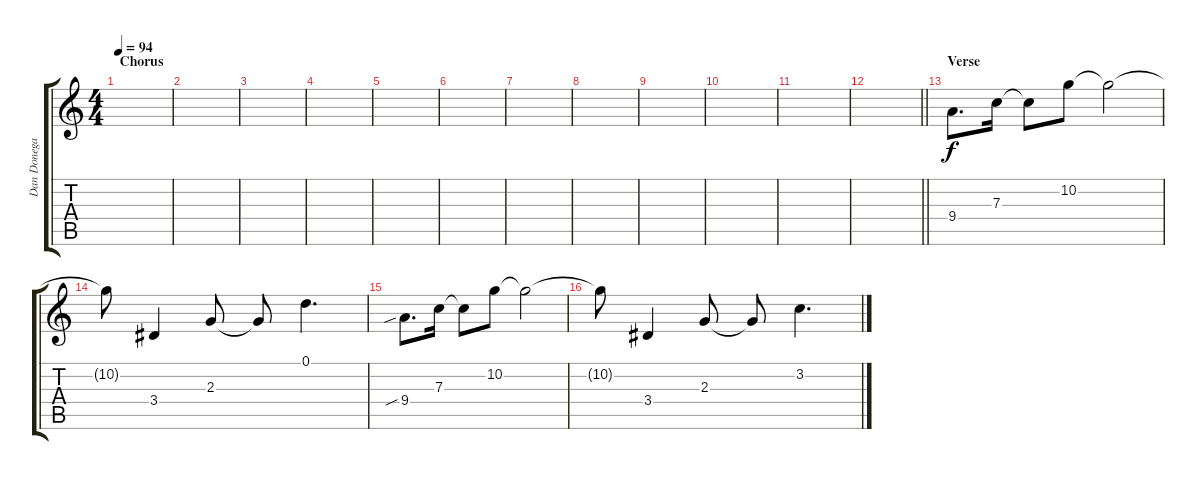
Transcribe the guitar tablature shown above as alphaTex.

\track ("Dan Donegan" "Dan Donega") {instrument distortionguitar}
\staff {score tabs}
\tuning (D4 A3 F3 C3 G2 C2) {hide}
\ts (4 4)
\section ("" "Chorus")
\tempo 94
\clef g2
\ks c
|
|
|
|
|
|
|
|
|
|
|
\barLineRight lightlight
|
\section ("" "Verse")
9.4.8{d} 7.3.16 7.3{t}.8 10.2.8 10.2{t}.2 |
10.2{t}.8 3.4.4 2.3.8 2.3{t}.8 0.1.4{d} |
9.4{sib}.8{d} 7.3.16 7.3{t}.8 10.2.8 10.2{t}.2 |
10.2{t}.8 3.4.4 2.3.8 2.3{t}.8 3.2.4{d}
